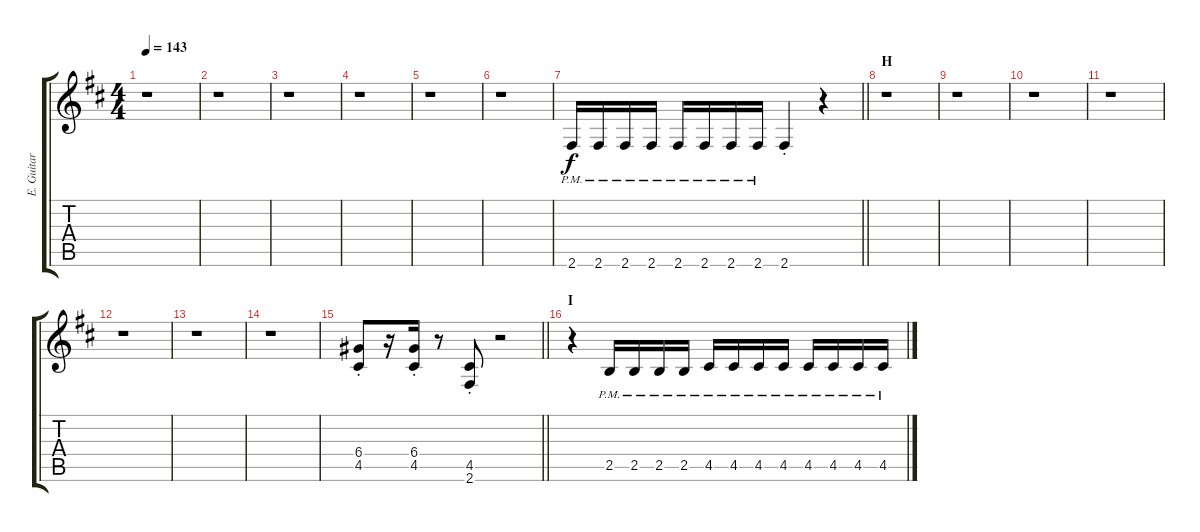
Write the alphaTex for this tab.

\track ("E. Guitar II" "E. Guitar ") {instrument overdrivenguitar}
\staff {score tabs}
\tuning (E4 B3 G3 D3 A2 E2) {hide}
\ts (4 4)
\tempo 143
\clef g2
\ks d
r.1{dy f} |
r.1 |
r.1 |
r.1 |
r.1 |
r.1 |
\barLineRight lightlight
2.6{pm}.16 2.6{pm}.16 2.6{pm}.16 2.6{pm}.16 2.6{pm}.16 2.6{pm}.16 2.6{pm}.16 2.6{pm}.16 2.6{st}.4 r.4 |
\section ("" "H")
r.1 |
r.1 |
r.1 |
r.1 |
r.1 |
r.1 |
r.1 |
\barLineRight lightlight
(6.4{st} 4.5{st}).8 r.16 (6.4{st} 4.5{st}).16 r.8 (4.5{st} 2.6{st}).8 r.2 |
\section ("" "I")
r.4 2.5{pm}.16 2.5{pm}.16 2.5{pm}.16 2.5{pm}.16 4.5{pm}.16 4.5{pm}.16 4.5{pm}.16 4.5{pm}.16 4.5{pm}.16 4.5{pm}.16 4.5{pm}.16 4.5{pm}.16
